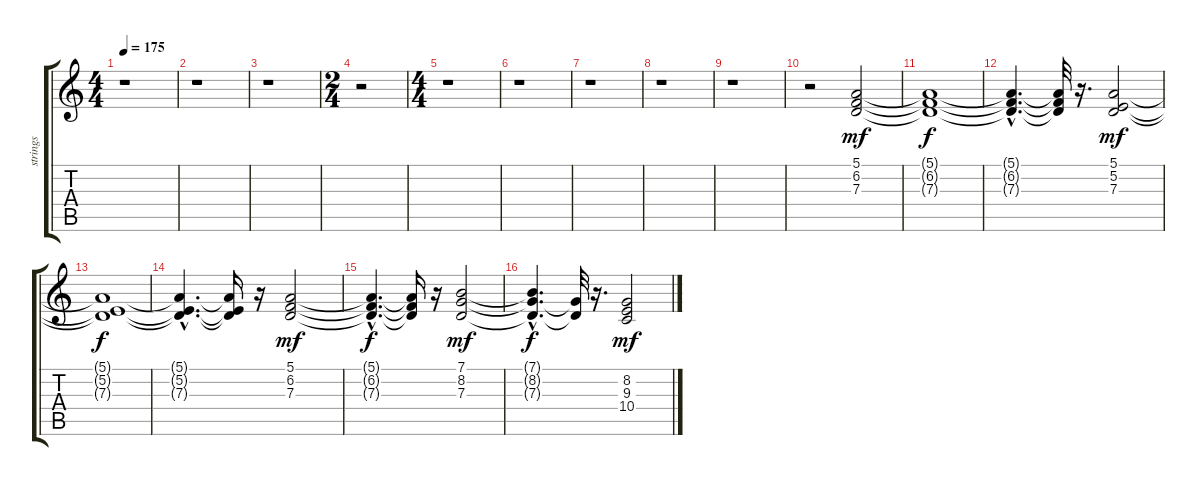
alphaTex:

\track ("strings" "strings") {instrument synthstrings1}
\staff {score tabs}
\tuning (E4 B3 G3 D3 A2 E2) {hide}
\ts (4 4)
\tempo 175
\clef g2
\ks c
r.1{dy mf instrument synthstrings1} |
r.1 |
r.1 |
\ts (2 4)
r.2 |
\ts (4 4)
r.1 |
r.1 |
r.1 |
r.1 |
r.1 |
r.2 (5.1 6.2 7.3).2 |
(5.1{t} 6.2{t} 7.3{t}).1{dy f} |
(5.1{hac t} 6.2{hac t} 7.3{hac t}).4{d} (5.1{t} 6.2{t} 7.3{t}).32 r.16{d} (5.1 5.2 7.3).2{dy mf} |
(5.1{t} 5.2{t} 7.3{t}).1{dy f} |
(5.1{hac t} 5.2{hac t} 7.3{hac t}).4{d} (5.1{t} 5.2{t} 7.3{t}).16 r.16 (5.1 6.2 7.3).2{dy mf} |
(5.1{hac t} 6.2{hac t} 7.3{hac t}).4{d dy f} (5.1{t} 6.2{t} 7.3{t}).16 r.16 (7.1 8.2 7.3).2{dy mf} |
(7.1{hac t} 8.2{hac t} 7.3{hac t}).4{d dy f} (8.2{t} 7.3{t}).32 r.16{d} (8.2 9.3 10.4).2{dy mf}
